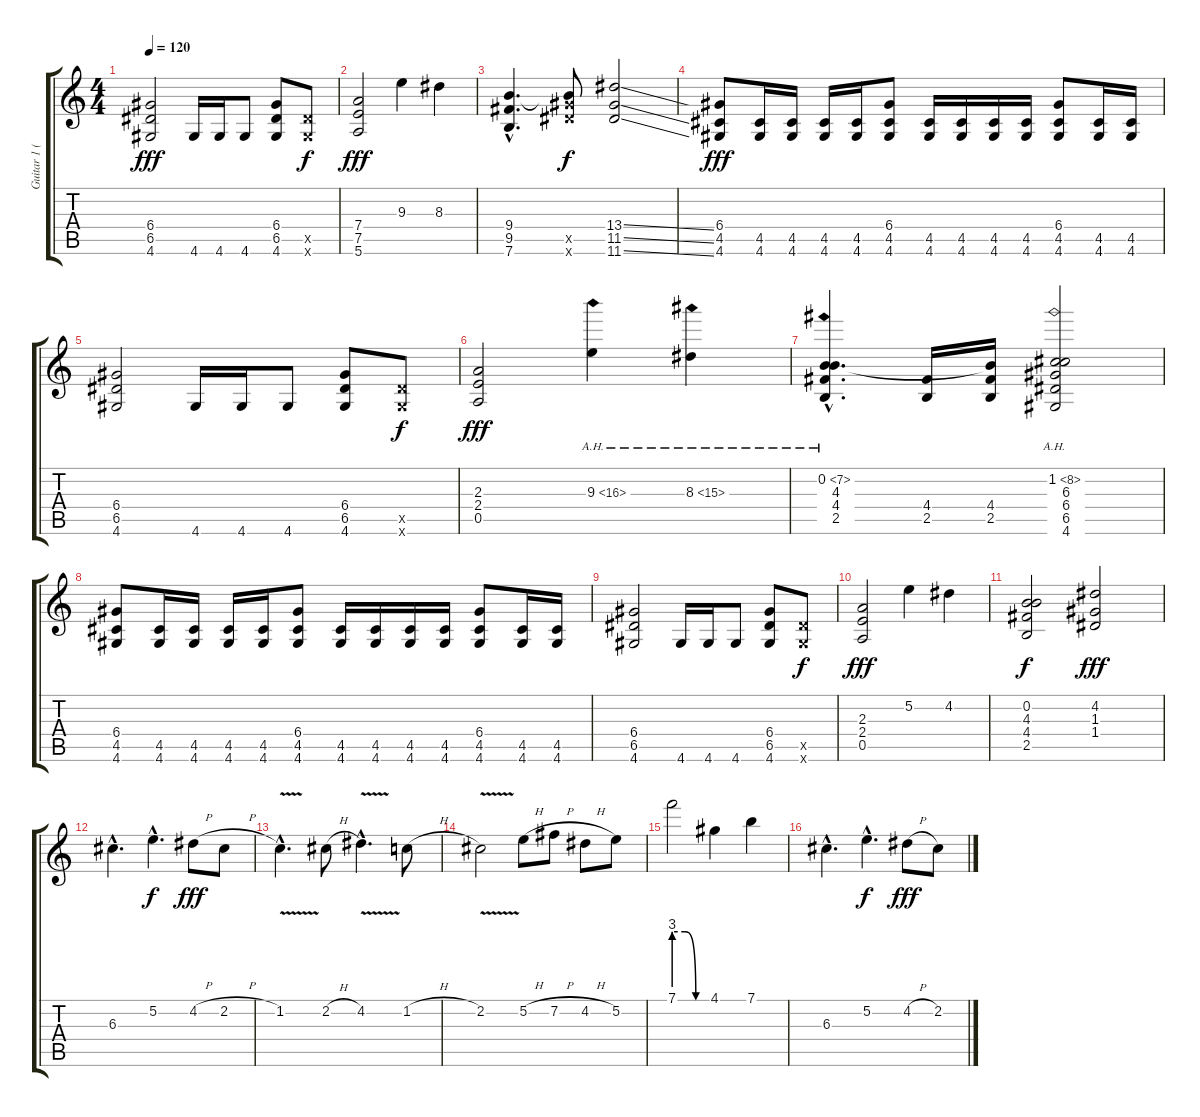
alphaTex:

\track ("Guitar 1 (Dist.)" "Guitar 1 (") {instrument distortionguitar}
\staff {score tabs}
\tuning (E4 B3 G3 D3 A2 E2) {hide}
\ts (4 4)
\tempo 120
\clef g2
\ks c
(6.4 6.5 4.6).2{dy fff} 4.6.16 4.6.16 4.6.8 (6.4 6.5 4.6).8 (6.5{x} 4.6{x}).8{dy f} |
(7.4 7.5 5.6).2{dy fff} 9.3.4 8.3.4 |
(9.4 9.5{hac} 7.6{hac}).4{d instrument distortionguitar} (9.4{t} 11.5{x} 11.6{x}).8{dy f} (13.4{ss} 11.5{ss} 11.6{ss}).2 |
(6.4 4.5 4.6).8{dy fff} (4.5 4.6).16 (4.5 4.6).16 (4.5 4.6).16 (4.5 4.6).16 (6.4 4.5 4.6).8 (4.5 4.6).16 (4.5 4.6).16 (4.5 4.6).16 (4.5 4.6).16 (6.4 4.5 4.6).8 (4.5 4.6).16 (4.5 4.6).16 |
(6.4 6.5 4.6).2 4.6.16 4.6.16 4.6.8 (6.4 6.5 4.6).8 (6.5{x} 4.6{x}).8{dy f} |
(2.3 2.4 0.5).2{dy fff} 9.3{ah 7}.4 8.3{ah 7}.4 |
(0.2{ah 7 hac} 4.3{hac} 4.4{hac} 2.5{hac}).4{d} (4.4 2.5).16 (0.2{t} 4.4 2.5).16 (1.2{ah 7} 6.3 6.4 6.5 4.6).2 |
(6.4 4.5 4.6).8 (4.5 4.6).16 (4.5 4.6).16 (4.5 4.6).16 (4.5 4.6).16 (6.4 4.5 4.6).8 (4.5 4.6).16 (4.5 4.6).16 (4.5 4.6).16 (4.5 4.6).16 (6.4 4.5 4.6).8 (4.5 4.6).16 (4.5 4.6).16 |
(6.4 6.5 4.6).2 4.6.16 4.6.16 4.6.8 (6.4 6.5 4.6).8 (6.5{x} 4.6{x}).8{dy f} |
(2.3 2.4 0.5).2{dy fff} 5.2.4 4.2.4 |
(0.2 4.3 4.4 2.5).2{dy f} (4.2 1.3 1.4).2{dy fff} |
6.3{hac}.4{d} 5.2{hac}.4{d dy f} 4.2{h}.8{dy fff} 2.2{h}.8 |
1.2{v hac}.4{d} 2.2{h}.8 4.2{v hac}.4{d} 1.2{h}.8 |
2.2{v}.2 5.2{h}.8 7.2{h}.8 4.2{h}.8 5.2.8 |
7.1{be (custom 0 12 20 12 40 0 60 0)}.2 4.1.4 7.1.4 |
6.3{hac}.4{d} 5.2{hac}.4{d dy f} 4.2{h}.8{dy fff} 2.2{h}.8
